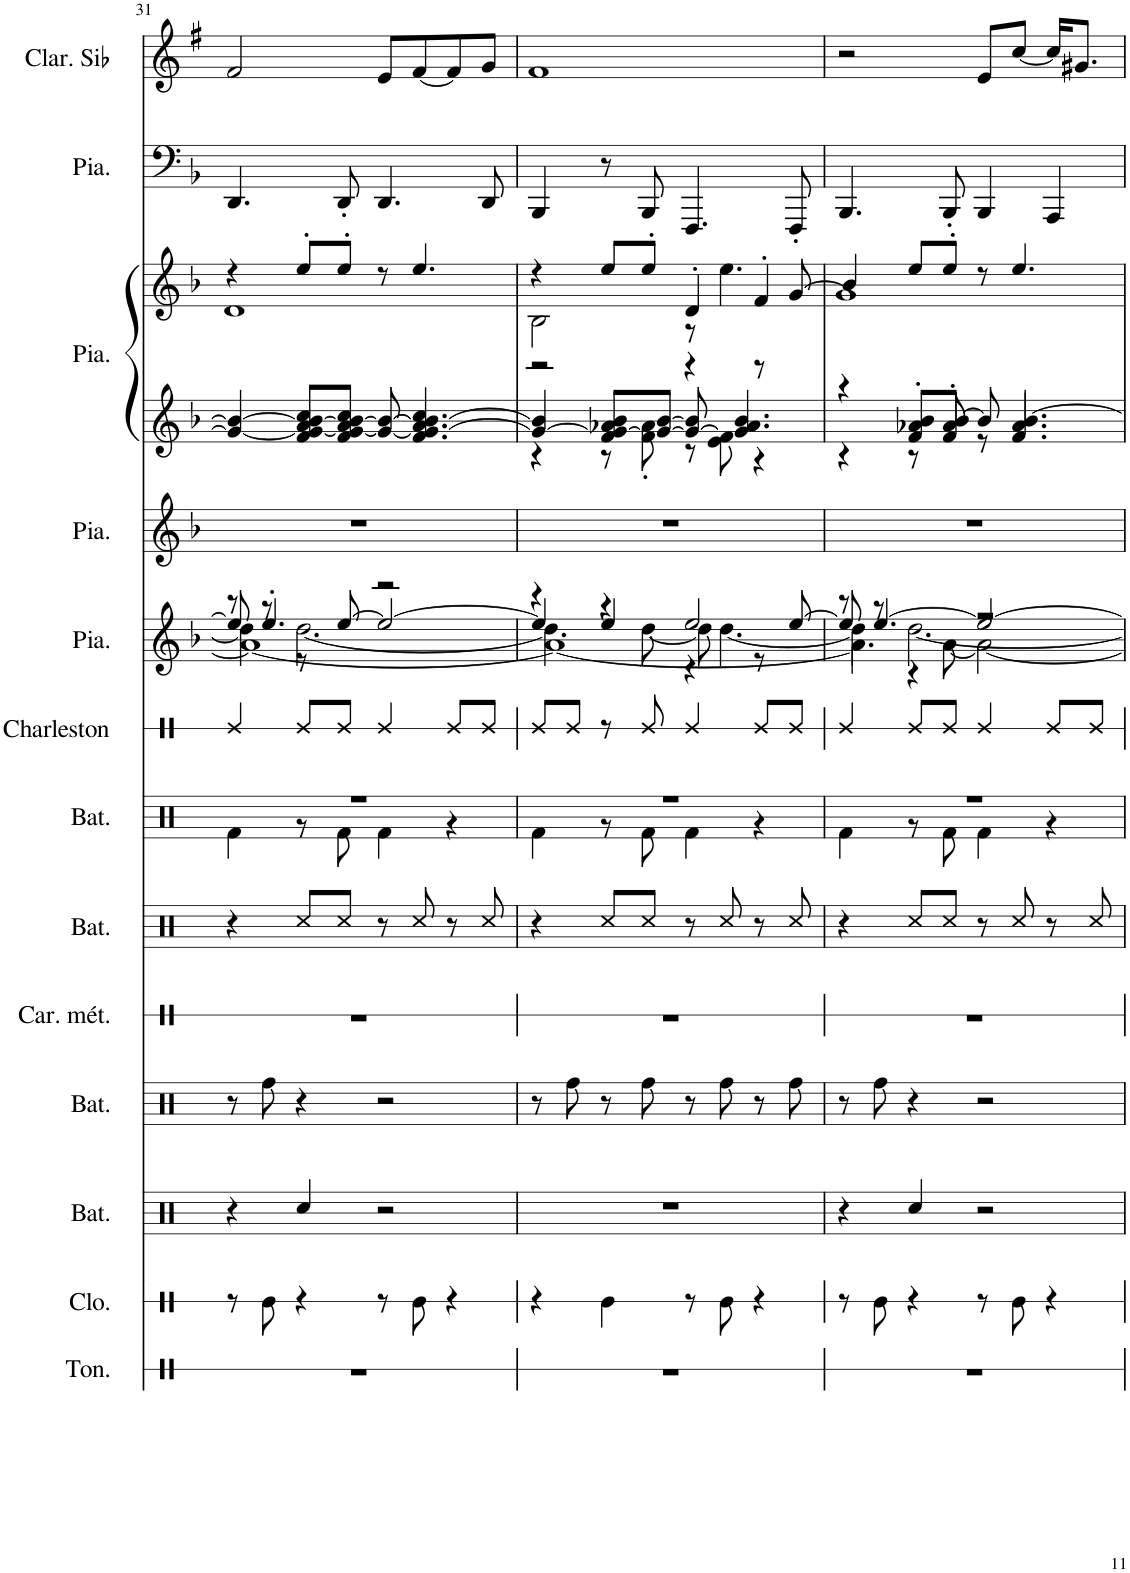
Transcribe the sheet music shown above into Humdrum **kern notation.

**kern	**kern	**kern	**kern	**kern	**kern	**kern	**kern	**kern	**kern	**kern	**kern	**kern	**kern
*part13	*part12	*part11	*part10	*part9	*part8	*part7	*part6	*part5	*part4	*part3	*part3	*part2	*part1
*staff14	*staff13	*staff12	*staff11	*staff10	*staff9	*staff8	*staff7	*staff6	*staff5	*staff4	*staff3	*staff2	*staff1
*I"Tonnerre	*I"Cloche	*I"Batterie	*I"Batterie	*I"Carillon en métal	*I"Batterie	*I"Batterie	*I"Charleston	*I"Piano	*I"Piano	*I"Piano	*	*I"Piano	*I"Clarinette en Sib
*I'Ton.	*I'Clo.	*I'Bat.	*I'Bat.	*I'Car. mét.	*I'Bat.	*I'Bat.	*I'Charleston	*I'Pia.	*I'Pia.	*I'Pia.	*	*I'Pia.	*I'Clar. Sib
!!LO:PB:g=z
*clefX	*clefX	*clefX	*clefX	*clefX	*clefX	*clefX	*clefX	*clefG2	*clefG2	*clefG2	*clefG2	*clefF4	*clefG2
*	*	*	*	*	*	*	*	*	*	*	*	*	*Trd1c2
*k[]	*k[]	*k[]	*k[]	*k[]	*k[]	*k[]	*k[]	*k[b-]	*k[b-]	*k[b-]	*k[b-]	*k[b-]	*k[f#]
*M4/4	*M4/4	*M4/4	*M4/4	*M4/4	*M4/4	*M4/4	*M4/4	*M4/4	*M4/4	*M4/4	*M4/4	*M4/4	*M4/4
=31	=31	=31	=31	=31	=31	=31	=31	=31	=31	=31	=31	=31	=31
*	*	*	*	*	*	*^	*	*^	*	*	*^	*	*
*	*	*	*	*	*	*	*	*	*	*^	*	*	*	*	*	*
*	*	*	*	*	*	*	*	*	*	*	*^	*	*	*	*	*	*
1r	8r	4r	8r	1r	4r	1r	4Rf\	4Re/	8r	1a_	8ee/]	4dd\]	1r	4g/_ 4b-/_	4r	1d	4.DD/	2f#/
.	8Re\	.	8Rff\	.	.	.	.	.	4.ee'/	.	8r	.	.	.	.	.	.	.
.	4r	4Rcc/	4r	.	8Rcc/L	.	8r	8Re/L	.	.	8r	[2.dd\	.	8f/ 8g/_ 8a/ 8b-/_ 8cc/L	8ee'/L	.	.	.
.	.	.	.	.	8Rcc/J	.	8Rf\	8Re/J	.	.	[8ee/	.	.	8f/ 8g/_ 8a/ 8b-/_ 8cc/J	8ee'/J	.	8DD'/	.
.	8r	2r	2r	.	8r	.	4Rf\	4Re/	2r	.	2ee/_	.	.	8g/_ 8b-/_	8r	.	4.DD/	8e/L
.	8Re\	.	.	.	8Rcc/	.	.	.	.	.	.	.	.	4.f/ 4.g/_ 4.a/ 4.b-/_ 4.cc/	4.ee/	.	.	[8f#/
.	4r	.	.	.	8r	.	4r	8Re/L	.	.	.	.	.	.	.	.	.	8f#/]
.	.	.	.	.	8Rcc/	.	.	8Re/J	.	.	.	.	.	.	.	.	8DD/	8g/J
=32	=32	=32	=32	=32	=32	=32	=32	=32	=32	=32	=32	=32	=32	=32	=32	=32	=32	=32
*	*	*	*	*	*	*	*	*	*	*	*	*	*	*^	*	*^	*	*
1r	4r	1r	8r	1r	4r	1r	4Rf\	8Re/L	4r	1a_	4ee/]	4.dd\]	1r	4g/_ 4b-/]	4r	4r	2B-\	2r	4BBB-/	1f#
.	.	.	8Rff\	.	.	.	.	8Re/J	.	.	.	.	.	.	.	.	.	.	.	.
.	4Re\	.	8r	.	8Rcc/L	.	8r	8r	4ee/	.	4r	.	.	8f/ 8g/_ 8a-X/ 8b-/L	8r	8ee/L	.	.	8r	.
.	.	.	8Rff\	.	8Rcc/J	.	8Rf\	8Re/	.	.	.	[8dd\	.	8g/_ [8b-/J	8f\' 8a-\'	8ee'/J	.	.	8BBB-/	.
.	8r	.	8r	.	8r	.	4Rf\	4Re/	2ee/	.	4r	8dd\]	.	8g/_ 8b-/]	8r	4d'/	8r	4r	4.FFF/	.
.	8Re\	.	8Rff\	.	8Rcc/	.	.	.	.	.	.	[4.dd\	.	4.g/] 4.a-/ 4.b-/	8e\ 8f\	.	4.ee\	.	.	.
.	4r	.	8r	.	8r	.	4r	8Re/L	.	.	8r	.	.	.	4r	4f'/	.	8r	.	.
.	.	.	8Rff\	.	8Rcc/	.	.	8Re/J	.	.	[8ee/	.	.	.	.	.	.	[8g/	8FFF'/	.
*	*	*	*	*	*	*	*	*	*	*	*	*	*	*	*	*	*v	*v	*	*
=33	=33	=33	=33	=33	=33	=33	=33	=33	=33	=33	=33	=33	=33	=33	=33	=33	=33	=33	=33
1r	8r	4r	8r	1r	4r	1r	4Rf\	4Re/	8r	4.a\]	8ee/]	4dd\]	1r	4r	4r	4b-/	1g]	4.BBB-/	2r
.	8Re\	.	8Rff\	.	.	.	.	.	[4.ee/	.	8r	.	.	.	.	.	.	.	.
.	4r	4Rcc/	4r	.	8Rcc/L	.	8r	8Re/L	.	.	4r	[2.dd\	.	8f/' 8a-X/' 8b-/'L	8r	8ee/L	.	.	.
.	.	.	.	.	8Rcc/J	.	8Rf\	8Re/J	.	[8a\	.	.	.	[8b-/J	8f/' 8a-/'	8ee'/J	.	8BBB-'/	.
.	8r	2r	2r	.	8r	.	4Rf\	4Re/	2ee/_	2a\_	2r	.	.	8b-/]	8r	8r	.	4BBB-/	8e/L
.	8Re\	.	.	.	8Rcc/	.	.	.	.	.	.	.	.	[4.b-/	4.f/ 4.a-/	4.ee/	.	.	[8cc/J
.	4r	.	.	.	8r	.	4r	8Re/L	.	.	.	.	.	.	.	.	.	4AAA/	16cc/KL]
.	.	.	.	.	.	.	.	.	.	.	.	.	.	.	.	.	.	.	8.g#X/J
.	.	.	.	.	8Rcc/	.	.	8Re/J	.	.	.	.	.	.	.	.	.	.	.
*	*	*	*	*	*	*	*	*	*	*	*	*	*	*v	*v	*	*	*	*
*	*	*	*	*	*	*v	*v	*	*v	*v	*v	*v	*	*	*v	*v	*	*
=	=	=	=	=	=	=	=	=	=	=	=	=	=
*-	*-	*-	*-	*-	*-	*-	*-	*-	*-	*-	*-	*-	*-
